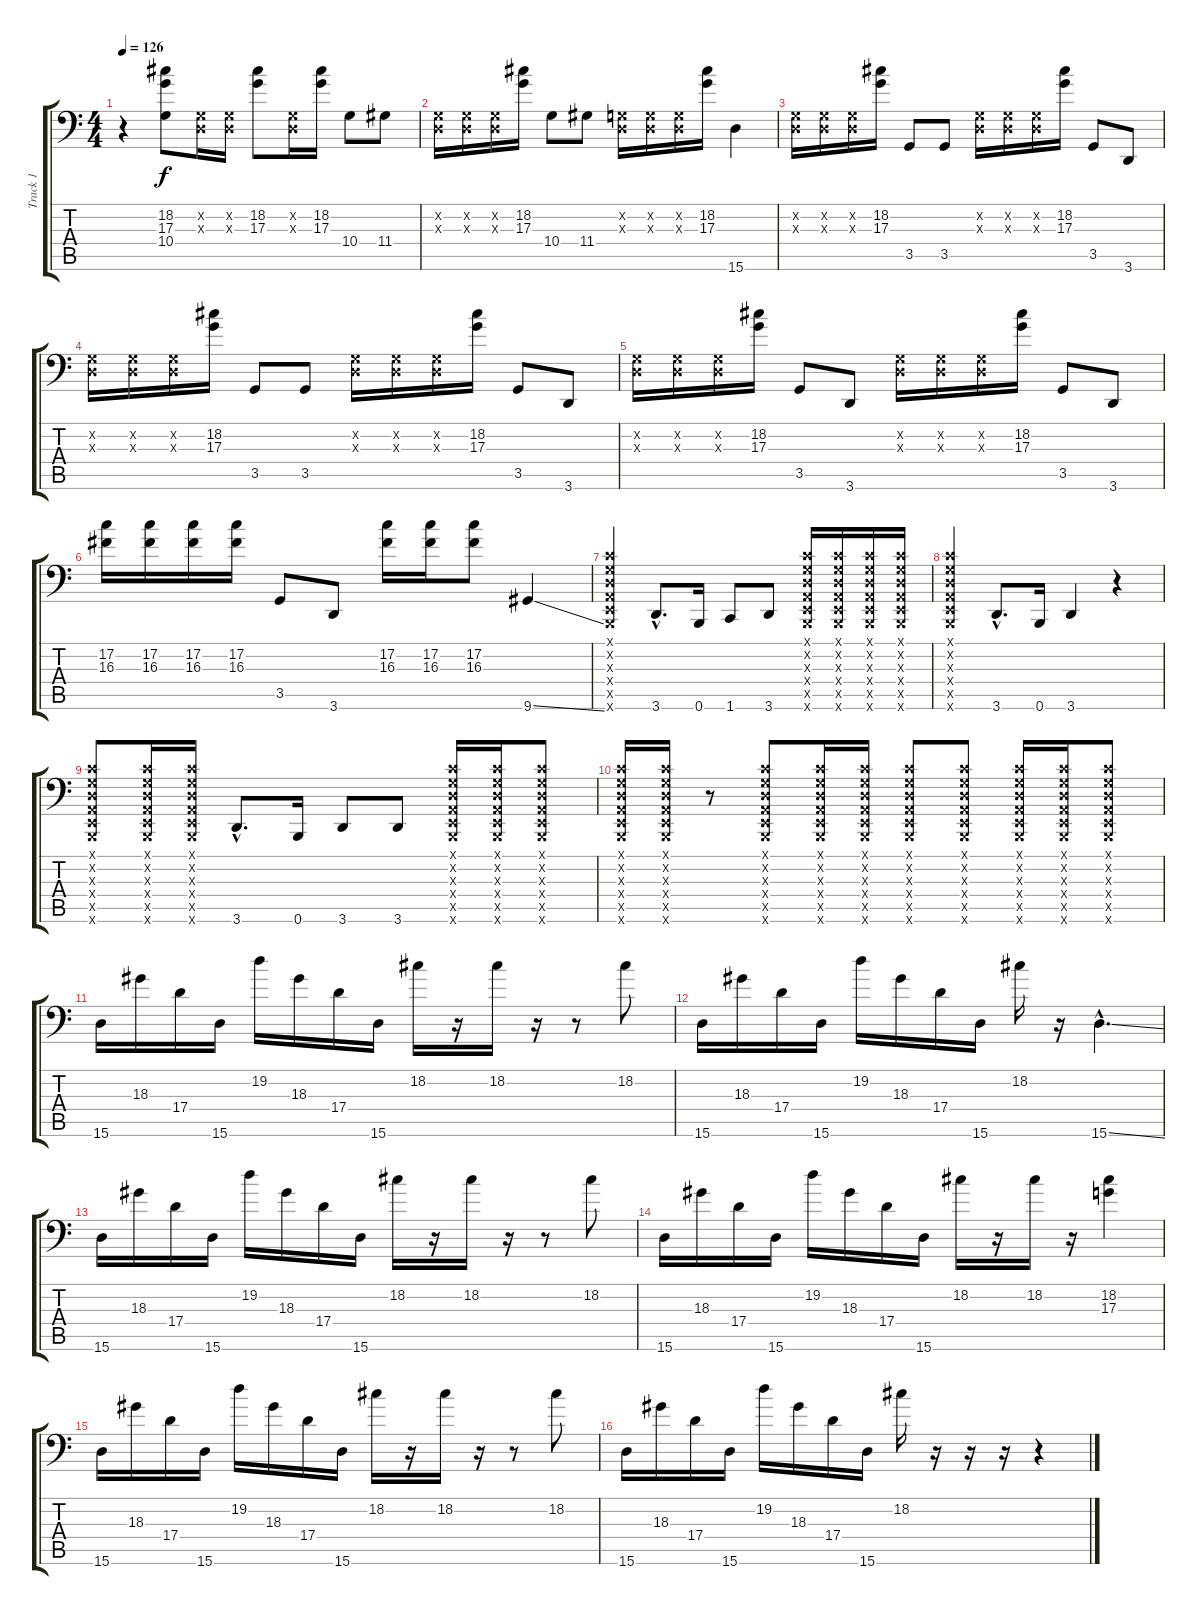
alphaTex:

\track ("Track 1" "Track 1") {instrument slapbass1}
\staff {score tabs}
\tuning (C3 G2 D2 A1 E1 B0) {hide}
\ts (4 4)
\tempo 126
\clef f4
\ks c
r.4{dy f} (18.2 17.3 10.4).8 (0.2{x} 0.3{x}).16 (0.2{x} 0.3{x}).16 (18.2 17.3).8 (0.2{x} 0.3{x}).16 (18.2 17.3).16 10.4.8 11.4.8 |
(0.2{x} 0.3{x}).16 (0.2{x} 0.3{x}).16 (0.2{x} 0.3{x}).16 (18.2 17.3).16 10.4.8 11.4.8 (0.2{x} 0.3{x}).16 (0.2{x} 0.3{x}).16 (0.2{x} 0.3{x}).16 (18.2 17.3).16 15.6.4 |
(0.2{x} 0.3{x}).16 (0.2{x} 0.3{x}).16 (0.2{x} 0.3{x}).16 (18.2 17.3).16 3.5.8 3.5.8 (0.2{x} 0.3{x}).16 (0.2{x} 0.3{x}).16 (0.2{x} 0.3{x}).16 (18.2 17.3).16 3.5.8 3.6.8 |
(0.2{x} 0.3{x}).16 (0.2{x} 0.3{x}).16 (0.2{x} 0.3{x}).16 (18.2 17.3).16 3.5.8 3.5.8 (0.2{x} 0.3{x}).16 (0.2{x} 0.3{x}).16 (0.2{x} 0.3{x}).16 (18.2 17.3).16 3.5.8 3.6.8 |
(0.2{x} 0.3{x}).16 (0.2{x} 0.3{x}).16 (0.2{x} 0.3{x}).16 (18.2 17.3).16 3.5.8 3.6.8 (0.2{x} 0.3{x}).16 (0.2{x} 0.3{x}).16 (0.2{x} 0.3{x}).16 (18.2 17.3).16 3.5.8 3.6.8 |
(17.2 16.3).16 (17.2 16.3).16 (17.2 16.3).16 (17.2 16.3).16 3.5.8 3.6.8 (17.2 16.3).16 (17.2 16.3).16 (17.2 16.3).8 9.6{ss}.4 |
(0.1{x} 0.2{x} 0.3{x} 0.4{x} 0.5{x} 0.6{x}).4 3.6{hac}.8{d} 0.6.16 1.6.8 3.6.8 (0.1{x} 0.2{x} 0.3{x} 0.4{x} 0.5{x} 0.6{x}).16 (0.1{x} 0.2{x} 0.3{x} 0.4{x} 0.5{x} 0.6{x}).16 (0.1{x} 0.2{x} 0.3{x} 0.4{x} 0.5{x} 0.6{x}).16 (0.1{x} 0.2{x} 0.3{x} 0.4{x} 0.5{x} 0.6{x}).16 |
(0.1{x} 0.2{x} 0.3{x} 0.4{x} 0.5{x} 0.6{x}).4 3.6{hac}.8{d} 0.6.16 3.6.4 r.4 |
(0.1{x} 0.2{x} 0.3{x} 0.4{x} 0.5{x} 0.6{x}).8 (0.1{x} 0.2{x} 0.3{x} 0.4{x} 0.5{x} 0.6{x}).16 (0.1{x} 0.2{x} 0.3{x} 0.4{x} 0.5{x} 0.6{x}).16 3.6{hac}.8{d} 0.6.16 3.6.8 3.6.8 (0.1{x} 0.2{x} 0.3{x} 0.4{x} 0.5{x} 0.6{x}).16 (0.1{x} 0.2{x} 0.3{x} 0.4{x} 0.5{x} 0.6{x}).16 (0.1{x} 0.2{x} 0.3{x} 0.4{x} 0.5{x} 0.6{x}).8 |
(0.1{x} 0.2{x} 0.3{x} 0.4{x} 0.5{x} 0.6{x}).16 (0.1{x} 0.2{x} 0.3{x} 0.4{x} 0.5{x} 0.6{x}).16 r.8 (0.1{x} 0.2{x} 0.3{x} 0.4{x} 0.5{x} 0.6{x}).8 (0.1{x} 0.2{x} 0.3{x} 0.4{x} 0.5{x} 0.6{x}).16 (0.1{x} 0.2{x} 0.3{x} 0.4{x} 0.5{x} 0.6{x}).16 (0.1{x} 0.2{x} 0.3{x} 0.4{x} 0.5{x} 0.6{x}).8 (0.1{x} 0.2{x} 0.3{x} 0.4{x} 0.5{x} 0.6{x}).8 (0.1{x} 0.2{x} 0.3{x} 0.4{x} 0.5{x} 0.6{x}).16 (0.1{x} 0.2{x} 0.3{x} 0.4{x} 0.5{x} 0.6{x}).16 (0.1{x} 0.2{x} 0.3{x} 0.4{x} 0.5{x} 0.6{x}).8 |
15.6.16 18.3.16 17.4.16 15.6.16 19.2.16 18.3.16 17.4.16 15.6.16 18.2.16 r.16 18.2.16 r.16 r.8 18.2.8 |
15.6.16 18.3.16 17.4.16 15.6.16 19.2.16 18.3.16 17.4.16 15.6.16 18.2.16 r.16 15.6{ss hac}.4{d} |
15.6.16 18.3.16 17.4.16 15.6.16 19.2.16 18.3.16 17.4.16 15.6.16 18.2.16 r.16 18.2.16 r.16 r.8 18.2.8 |
15.6.16 18.3.16 17.4.16 15.6.16 19.2.16 18.3.16 17.4.16 15.6.16 18.2.16 r.16 18.2.16 r.16 (18.2 17.3).4 |
15.6.16 18.3.16 17.4.16 15.6.16 19.2.16 18.3.16 17.4.16 15.6.16 18.2.16 r.16 18.2.16 r.16 r.8 18.2.8 |
15.6.16 18.3.16 17.4.16 15.6.16 19.2.16 18.3.16 17.4.16 15.6.16 18.2.16 r.16 r.16 r.16 r.4
